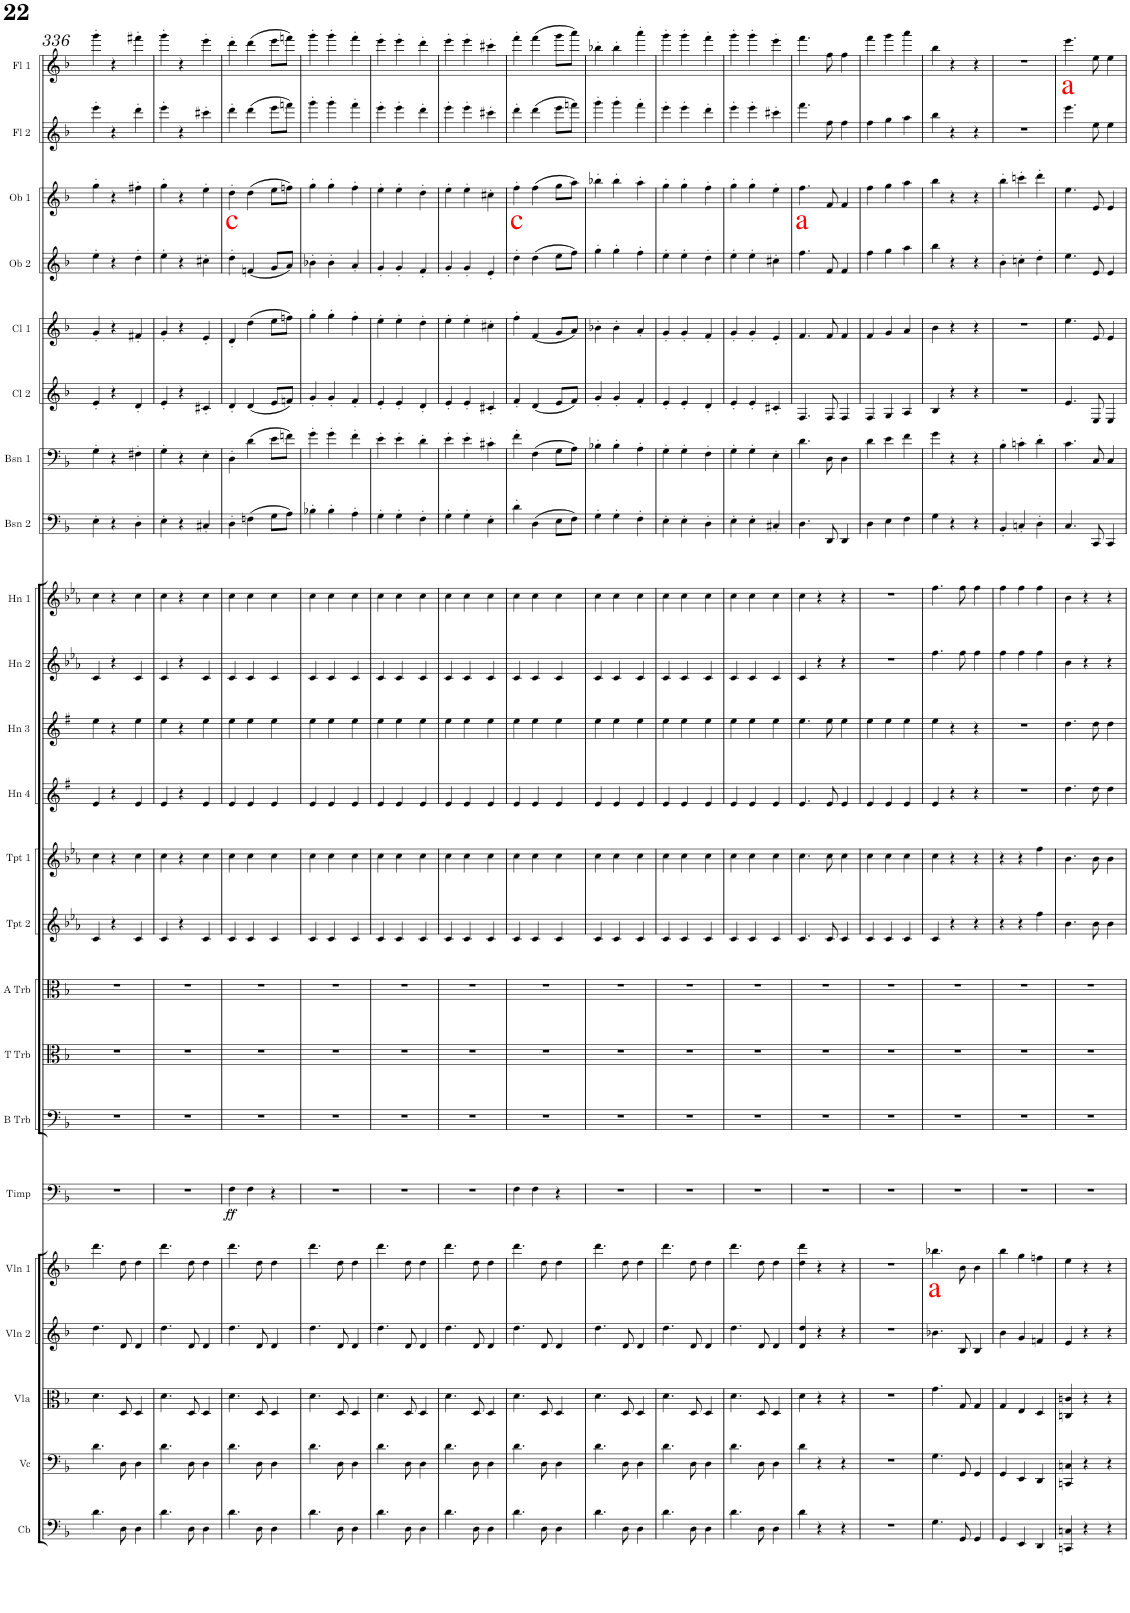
**kern	**kern	**kern	**kern	**kern	**text	**kern	**dynam	**kern	**kern	**kern	**kern	**kern	**kern	**kern	**kern	**kern	**kern	**kern	**kern	**kern	**kern	**kern	**text	**kern	**kern	**text
*part23	*part22	*part21	*part20	*part19	*part19	*part18	*part18	*part17	*part16	*part15	*part14	*part13	*part12	*part11	*part10	*part9	*part8	*part7	*part6	*part5	*part4	*part3	*part3	*part2	*part1	*part1
*staff23	*staff22	*staff21	*staff20	*staff19	*staff19	*staff18	*staff18	*staff17	*staff16	*staff15	*staff14	*staff13	*staff12	*staff11	*staff10	*staff9	*staff8	*staff7	*staff6	*staff5	*staff4	*staff3	*staff3	*staff2	*staff1	*staff1
*I"Contrabass	*I"Violoncello	*I"Viola	*I"Violin 2	*I"Violin 1	*	*I"F, F Timpani	*	*I"Bass Trombone	*I"Tenor Trombone	*I"Alto Trombone	*I"D Trumpet 2	*I"D Trumpet 1	*I"Bb (basso) Horn 4	*I"Bb (basso) Horn 3	*I"D Horn 2	*I"D Horn 1	*I"Bassoon 2	*I"Bassoon 1	*I"C Clarinet 2	*I"C Clarinet 1	*I"Oboe 2	*I"Oboe 1	*	*I"Flute 2	*I"Flute 1	*
*I'Cb	*I'Vc	*I'Vla	*I'Vln 2	*I'Vln 1	*	*I'Timp	*	*I'B Trb	*I'T Trb	*I'A Trb	*I'Tpt 2	*I'Tpt 1	*I'Hn 4	*I'Hn 3	*I'Hn 2	*I'Hn 1	*I'Bsn 2	*I'Bsn 1	*I'Cl 2	*I'Cl 1	*I'Ob 2	*I'Ob 1	*	*I'Fl 2	*I'Fl 1	*
!!LO:PB:g=z
*clefF4	*clefF4	*clefC3	*clefG2	*clefG2	*	*clefF4	*	*clefF4	*clefC3	*clefC3	*clefG2	*clefG2	*clefG2	*clefG2	*clefG2	*clefG2	*clefF4	*clefF4	*clefG2	*clefG2	*clefG2	*clefG2	*	*clefG2	*clefG2	*
*Trd7c12	*	*	*	*	*	*	*	*	*	*	*Trd-1c-2	*Trd-1c-2	*Trd8c14	*Trd8c14	*Trd6c10	*Trd6c10	*	*	*Trd1c2	*Trd1c2	*	*	*	*	*	*
*k[b-]	*k[b-]	*k[b-]	*k[b-]	*k[b-]	*	*k[b-]	*	*k[b-]	*k[b-]	*k[b-]	*k[b-e-a-]	*k[b-e-a-]	*k[f#]	*k[f#]	*k[b-e-a-]	*k[b-e-a-]	*k[b-]	*k[b-]	*k[b-]	*k[b-]	*k[b-]	*k[b-]	*	*k[b-]	*k[b-]	*
*M3/4	*M3/4	*M3/4	*M3/4	*M3/4	*	*M3/4	*	*M3/4	*M3/4	*M3/4	*M3/4	*M3/4	*M3/4	*M3/4	*M3/4	*M3/4	*M3/4	*M3/4	*M3/4	*M3/4	*M3/4	*M3/4	*	*M3/4	*M3/4	*
=336	=336	=336	=336	=336	=336	=336	=336	=336	=336	=336	=336	=336	=336	=336	=336	=336	=336	=336	=336	=336	=336	=336	=336	=336	=336	=336
4.d\	4.d\	4.d\	4.dd\	4.ddd\	.	2.r	.	2.r	2.r	2.r	4c/	4cc\	4e/	4ee\	4c/	4cc\	4E'\	4G'\	4e'/	4g'/	4ee'\	4gg'\	.	4eee'\	4ggg'\	.
.	.	.	.	.	.	.	.	.	.	.	4r	4r	4r	4r	4r	4r	4r	4r	4r	4r	4r	4r	.	4r	4r	.
8D\	8D\	8D/	8d/	8dd\	.	.	.	.	.	.	.	.	.	.	.	.	.	.	.	.	.	.	.	.	.	.
4D\	4D\	4D/	4d/	4dd\	.	.	.	.	.	.	4c/	4cc\	4e/	4ee\	4c/	4cc\	4D'\	4F#X'\	4d'/	4f#X'/	4dd'\	4ff#X'\	.	4ddd'\	4fff#X'\	.
=337	=337	=337	=337	=337	=337	=337	=337	=337	=337	=337	=337	=337	=337	=337	=337	=337	=337	=337	=337	=337	=337	=337	=337	=337	=337	=337
4.d\	4.d\	4.d\	4.dd\	4.ddd\	.	2.r	.	2.r	2.r	2.r	4c/	4cc\	4e/	4ee\	4c/	4cc\	4E'\	4G'\	4e'/	4g'/	4ee'\	4gg'\	.	4eee'\	4ggg'\	.
.	.	.	.	.	.	.	.	.	.	.	4r	4r	4r	4r	4r	4r	4r	4r	4r	4r	4r	4r	.	4r	4r	.
8D\	8D\	8D/	8d/	8dd\	.	.	.	.	.	.	.	.	.	.	.	.	.	.	.	.	.	.	.	.	.	.
4D\	4D\	4D/	4d/	4dd\	.	.	.	.	.	.	4c/	4cc\	4e/	4ee\	4c/	4cc\	4C#X'/	4E'\	4c#X'/	4e'/	4cc#X'\	4ee'\	.	4ccc#X'\	4eee'\	.
=338	=338	=338	=338	=338	=338	=338	=338	=338	=338	=338	=338	=338	=338	=338	=338	=338	=338	=338	=338	=338	=338	=338	=338	=338	=338	=338
!	!	!	!	!	!	!	!LO:DY:b	!	!	!	!	!	!	!	!	!	!	!	!	!	!	!	!LO:LY:b:color=#FF0000	!	!	!
4.d\	4.d\	4.d\	4.dd\	4.ddd\	.	4F\	ff	2.r	2.r	2.r	4c/	4cc\	4e/	4ee\	4c/	4cc\	4D'\	4D'\	4d'/	4d'/	4dd'\	4dd'\	c	4ddd'\	4ddd'\	.
.	.	.	.	.	.	4F\	.	.	.	.	4c/	4cc\	4e/	4ee\	4c/	4cc\	(4Fn\	(4d\	(4d/	(4dd\	(4fn/	(4dd\	.	(4ddd\	(4ddd\	.
8D\	8D\	8D/	8d/	8dd\	.	.	.	.	.	.	.	.	.	.	.	.	.	.	.	.	.	.	.	.	.	.
4D\	4D\	4D/	4d/	4dd\	.	4r	.	.	.	.	4c/	4cc\	4e/	4ee\	4c/	4cc\	8G\L	8e\L	8e/L	8ee\L	8g/L	8ee\L	.	8eee\L	8eee\L	.
.	.	.	.	.	.	.	.	.	.	.	.	.	.	.	.	.	8A\J)	8fn\J)	8fn/J)	8ffn\J)	8a/J)	8ffn\J)	.	8fffn\J)	8fffn\J)	.
=339	=339	=339	=339	=339	=339	=339	=339	=339	=339	=339	=339	=339	=339	=339	=339	=339	=339	=339	=339	=339	=339	=339	=339	=339	=339	=339
4.d\	4.d\	4.d\	4.dd\	4.ddd\	.	2.r	.	2.r	2.r	2.r	4c/	4cc\	4e/	4ee\	4c/	4cc\	4B-X'\	4g'\	4g'/	4gg'\	4b-X'\	4gg'\	.	4ggg'\	4ggg'\	.
.	.	.	.	.	.	.	.	.	.	.	4c/	4cc\	4e/	4ee\	4c/	4cc\	4B-'\	4g'\	4g'/	4gg'\	4b-'\	4gg'\	.	4ggg'\	4ggg'\	.
8D\	8D\	8D/	8d/	8dd\	.	.	.	.	.	.	.	.	.	.	.	.	.	.	.	.	.	.	.	.	.	.
4D\	4D\	4D/	4d/	4dd\	.	.	.	.	.	.	4c/	4cc\	4e/	4ee\	4c/	4cc\	4A'\	4f'\	4f'/	4ff'\	4a'/	4ff'\	.	4fff'\	4fff'\	.
=340	=340	=340	=340	=340	=340	=340	=340	=340	=340	=340	=340	=340	=340	=340	=340	=340	=340	=340	=340	=340	=340	=340	=340	=340	=340	=340
4.d\	4.d\	4.d\	4.dd\	4.ddd\	.	2.r	.	2.r	2.r	2.r	4c/	4cc\	4e/	4ee\	4c/	4cc\	4G'\	4e'\	4e'/	4ee'\	4g'/	4ee'\	.	4eee'\	4eee'\	.
.	.	.	.	.	.	.	.	.	.	.	4c/	4cc\	4e/	4ee\	4c/	4cc\	4G'\	4e'\	4e'/	4ee'\	4g'/	4ee'\	.	4eee'\	4eee'\	.
8D\	8D\	8D/	8d/	8dd\	.	.	.	.	.	.	.	.	.	.	.	.	.	.	.	.	.	.	.	.	.	.
4D\	4D\	4D/	4d/	4dd\	.	.	.	.	.	.	4c/	4cc\	4e/	4ee\	4c/	4cc\	4F'\	4d'\	4d'/	4dd'\	4f'/	4dd'\	.	4ddd'\	4ddd'\	.
=341	=341	=341	=341	=341	=341	=341	=341	=341	=341	=341	=341	=341	=341	=341	=341	=341	=341	=341	=341	=341	=341	=341	=341	=341	=341	=341
4.d\	4.d\	4.d\	4.dd\	4.ddd\	.	2.r	.	2.r	2.r	2.r	4c/	4cc\	4e/	4ee\	4c/	4cc\	4G'\	4e'\	4e'/	4ee'\	4g'/	4ee'\	.	4eee'\	4eee'\	.
.	.	.	.	.	.	.	.	.	.	.	4c/	4cc\	4e/	4ee\	4c/	4cc\	4G'\	4e'\	4e'/	4ee'\	4g'/	4ee'\	.	4eee'\	4eee'\	.
8D\	8D\	8D/	8d/	8dd\	.	.	.	.	.	.	.	.	.	.	.	.	.	.	.	.	.	.	.	.	.	.
4D\	4D\	4D/	4d/	4dd\	.	.	.	.	.	.	4c/	4cc\	4e/	4ee\	4c/	4cc\	4E'\	4c#X'\	4c#X'/	4cc#X'\	4e'/	4cc#X'\	.	4ccc#X'\	4ccc#X'\	.
=342	=342	=342	=342	=342	=342	=342	=342	=342	=342	=342	=342	=342	=342	=342	=342	=342	=342	=342	=342	=342	=342	=342	=342	=342	=342	=342
!	!	!	!	!	!	!	!	!	!	!	!	!	!	!	!	!	!	!	!	!	!	!	!LO:LY:b:color=#FF0000	!	!	!
4.d\	4.d\	4.d\	4.dd\	4.ddd\	.	4F\	.	2.r	2.r	2.r	4c/	4cc\	4e/	4ee\	4c/	4cc\	4d'\	4f'\	4f'/	4ff'\	4dd'\	4ff'\	c	4ddd'\	4fff'\	.
.	.	.	.	.	.	4F\	.	.	.	.	4c/	4cc\	4e/	4ee\	4c/	4cc\	(4D\	(4F\	(4d/	(4f/	(4dd\	(4ff\	.	(4ddd\	(4fff\	.
8D\	8D\	8D/	8d/	8dd\	.	.	.	.	.	.	.	.	.	.	.	.	.	.	.	.	.	.	.	.	.	.
4D\	4D\	4D/	4d/	4dd\	.	4r	.	.	.	.	4c/	4cc\	4e/	4ee\	4c/	4cc\	8E\L	8G\L	8e/L	8g/L	8ee\L	8gg\L	.	8eee\L	8ggg\L	.
.	.	.	.	.	.	.	.	.	.	.	.	.	.	.	.	.	8F\J)	8A\J)	8f/J)	8a/J)	8ff\J)	8aa\J)	.	8fffn\J)	8aaa\J)	.
=343	=343	=343	=343	=343	=343	=343	=343	=343	=343	=343	=343	=343	=343	=343	=343	=343	=343	=343	=343	=343	=343	=343	=343	=343	=343	=343
4.d\	4.d\	4.d\	4.dd\	4.ddd\	.	2.r	.	2.r	2.r	2.r	4c/	4cc\	4e/	4ee\	4c/	4cc\	4G'\	4B-X'\	4g'/	4b-X'\	4gg'\	4bb-X'\	.	4ggg'\	4bb-X'\	.
.	.	.	.	.	.	.	.	.	.	.	4c/	4cc\	4e/	4ee\	4c/	4cc\	4G'\	4B-'\	4g'/	4b-'\	4gg'\	4bb-'\	.	4ggg'\	4bb-'\	.
8D\	8D\	8D/	8d/	8dd\	.	.	.	.	.	.	.	.	.	.	.	.	.	.	.	.	.	.	.	.	.	.
4D\	4D\	4D/	4d/	4dd\	.	.	.	.	.	.	4c/	4cc\	4e/	4ee\	4c/	4cc\	4F'\	4A'\	4f'/	4a'/	4ff'\	4aa'\	.	4fff'\	4aaa'\	.
=344	=344	=344	=344	=344	=344	=344	=344	=344	=344	=344	=344	=344	=344	=344	=344	=344	=344	=344	=344	=344	=344	=344	=344	=344	=344	=344
4.d\	4.d\	4.d\	4.dd\	4.ddd\	.	2.r	.	2.r	2.r	2.r	4c/	4cc\	4e/	4ee\	4c/	4cc\	4E'\	4G'\	4e'/	4g'/	4ee'\	4gg'\	.	4eee'\	4ggg'\	.
.	.	.	.	.	.	.	.	.	.	.	4c/	4cc\	4e/	4ee\	4c/	4cc\	4E'\	4G'\	4e'/	4g'/	4ee'\	4gg'\	.	4eee'\	4ggg'\	.
8D\	8D\	8D/	8d/	8dd\	.	.	.	.	.	.	.	.	.	.	.	.	.	.	.	.	.	.	.	.	.	.
4D\	4D\	4D/	4d/	4dd\	.	.	.	.	.	.	4c/	4cc\	4e/	4ee\	4c/	4cc\	4D'\	4F'\	4d'/	4f'/	4dd'\	4ff'\	.	4ddd'\	4fff'\	.
=345	=345	=345	=345	=345	=345	=345	=345	=345	=345	=345	=345	=345	=345	=345	=345	=345	=345	=345	=345	=345	=345	=345	=345	=345	=345	=345
4.d\	4.d\	4.d\	4.dd\	4.ddd\	.	2.r	.	2.r	2.r	2.r	4c/	4cc\	4e/	4ee\	4c/	4cc\	4E'\	4G'\	4e'/	4g'/	4ee'\	4gg'\	.	4eee'\	4ggg'\	.
.	.	.	.	.	.	.	.	.	.	.	4c/	4cc\	4e/	4ee\	4c/	4cc\	4E'\	4G'\	4e'/	4g'/	4ee'\	4gg'\	.	4eee'\	4ggg'\	.
8D\	8D\	8D/	8d/	8dd\	.	.	.	.	.	.	.	.	.	.	.	.	.	.	.	.	.	.	.	.	.	.
4D\	4D\	4D/	4d/	4dd\	.	.	.	.	.	.	4c/	4cc\	4e/	4ee\	4c/	4cc\	4C#X'/	4E'\	4c#X'/	4e'/	4cc#X'\	4ee'\	.	4ccc#X'\	4eee'\	.
=346	=346	=346	=346	=346	=346	=346	=346	=346	=346	=346	=346	=346	=346	=346	=346	=346	=346	=346	=346	=346	=346	=346	=346	=346	=346	=346
!	!	!	!	!	!	!	!	!	!	!	!	!	!	!	!	!	!	!	!	!	!	!	!LO:LY:b:color=#FF0000	!	!	!
4d\	4d\	4d\	4d/ 4dd/	4dd\ 4ddd\	.	2.r	.	2.r	2.r	2.r	4.c/	4.cc\	4.e/	4.ee\	4c/	4cc\	4.D\	4.d\	4.F/	4.f/	4.ff\	4.ff\	a	4.fff\	4.fff\	.
4r	4r	4r	4r	4r	.	.	.	.	.	.	.	.	.	.	4r	4r	.	.	.	.	.	.	.	.	.	.
.	.	.	.	.	.	.	.	.	.	.	8c/	8cc\	8e/	8ee\	.	.	8DD/	8D\	8F/	8f/	8f/	8f/	.	8ff\	8ff\	.
4r	4r	4r	4r	4r	.	.	.	.	.	.	4c/	4cc\	4e/	4ee\	4r	4r	4DD/	4D\	4F/	4f/	4f/	4f/	.	4ff\	4ff\	.
=347	=347	=347	=347	=347	=347	=347	=347	=347	=347	=347	=347	=347	=347	=347	=347	=347	=347	=347	=347	=347	=347	=347	=347	=347	=347	=347
2.r	2.r	2.r	2.r	2.r	.	2.r	.	2.r	2.r	2.r	4c/	4cc\	4e/	4ee\	2.r	2.r	4D'\	4d'\	4F'/	4f'/	4ff'\	4ff'\	.	4ff'\	4fff'\	.
.	.	.	.	.	.	.	.	.	.	.	4c/	4cc\	4e/	4ee\	.	.	4E'\	4e'\	4G'/	4g'/	4gg'\	4gg'\	.	4gg'\	4ggg'\	.
.	.	.	.	.	.	.	.	.	.	.	4c/	4cc\	4e/	4ee\	.	.	4F'\	4f'\	4A'/	4a'/	4aa'\	4aa'\	.	4aa'\	4aaa'\	.
=348	=348	=348	=348	=348	=348	=348	=348	=348	=348	=348	=348	=348	=348	=348	=348	=348	=348	=348	=348	=348	=348	=348	=348	=348	=348	=348
!	!	!	!	!	!LO:LY:b:color=#FF0000	!	!	!	!	!	!	!	!	!	!	!	!	!	!	!	!	!	!	!	!	!
4.G\	4.G\	4.g\	4.b-X\	4.bb-X\	a	2.r	.	2.r	2.r	2.r	4c/	4cc\	4e/	4ee\	4.ff\	4.ff\	4G\	4g\	4B-/	4b-\	4bb-\	4bb-\	.	4bb-\	4bb-\	.
.	.	.	.	.	.	.	.	.	.	.	4r	4r	4r	4r	.	.	4r	4r	4r	4r	4r	4r	.	4r	4r	.
8GG/	8GG/	8G/	8B-/	8b-\	.	.	.	.	.	.	.	.	.	.	8ff\	8ff\	.	.	.	.	.	.	.	.	.	.
4GG/	4GG/	4G/	4B-/	4b-\	.	.	.	.	.	.	4r	4r	4r	4r	4ff\	4ff\	4r	4r	4r	4r	4r	4r	.	4r	4r	.
=349	=349	=349	=349	=349	=349	=349	=349	=349	=349	=349	=349	=349	=349	=349	=349	=349	=349	=349	=349	=349	=349	=349	=349	=349	=349	=349
4GG'/	4GG'/	4G'/	4b-'\	4bb-'\	.	2.r	.	2.r	2.r	2.r	4r	4r	2.r	2.r	4ff\	4ff\	4BB-'/	4B-'\	2.r	2.r	4b-'\	4bb-'\	.	2.r	2.r	.
4EE'/	4EE'/	4E'/	4g'/	4gg'\	.	.	.	.	.	.	4r	4r	.	.	4ff\	4ff\	4Cn'/	4cn'\	.	.	4ccn'\	4cccn'\	.	.	.	.
4DD'/	4DD'/	4D'/	4fn'/	4ffn'\	.	.	.	.	.	.	4ff\	4ff\	.	.	4ff\	4ff\	4D'\	4d'\	.	.	4dd'\	4ddd'\	.	.	.	.
=350	=350	=350	=350	=350	=350	=350	=350	=350	=350	=350	=350	=350	=350	=350	=350	=350	=350	=350	=350	=350	=350	=350	=350	=350	=350	=350
!	!	!	!	!	!	!	!	!	!	!	!	!	!	!	!	!	!	!	!	!	!	!	!	!	!	!LO:LY:b:color=#FF0000
4CCn/ 4Cn/	4CCn/ 4Cn/	4Cn/ 4cn/	4e/	4ee\	.	2.r	.	2.r	2.r	2.r	4.b-\	4.b-\	4.dd\	4.dd\	4b-\	4b-\	4.C/	4.c\	4.e/	4.ee\	4.ee\	4.ee\	.	4.eee\	4.eee\	a
4r	4r	4r	4r	4r	.	.	.	.	.	.	.	.	.	.	4r	4r	.	.	.	.	.	.	.	.	.	.
.	.	.	.	.	.	.	.	.	.	.	8b-\	8b-\	8dd\	8dd\	.	.	8CC/	8C/	8E/	8e/	8e/	8e/	.	8ee\	8ee\	.
4r	4r	4r	4r	4r	.	.	.	.	.	.	4b-\	4b-\	4dd\	4dd\	4r	4r	4CC/	4C/	4E/	4e/	4e/	4e/	.	4ee\	4ee\	.
=	=	=	=	=	=	=	=	=	=	=	=	=	=	=	=	=	=	=	=	=	=	=	=	=	=	=
*-	*-	*-	*-	*-	*-	*-	*-	*-	*-	*-	*-	*-	*-	*-	*-	*-	*-	*-	*-	*-	*-	*-	*-	*-	*-	*-
